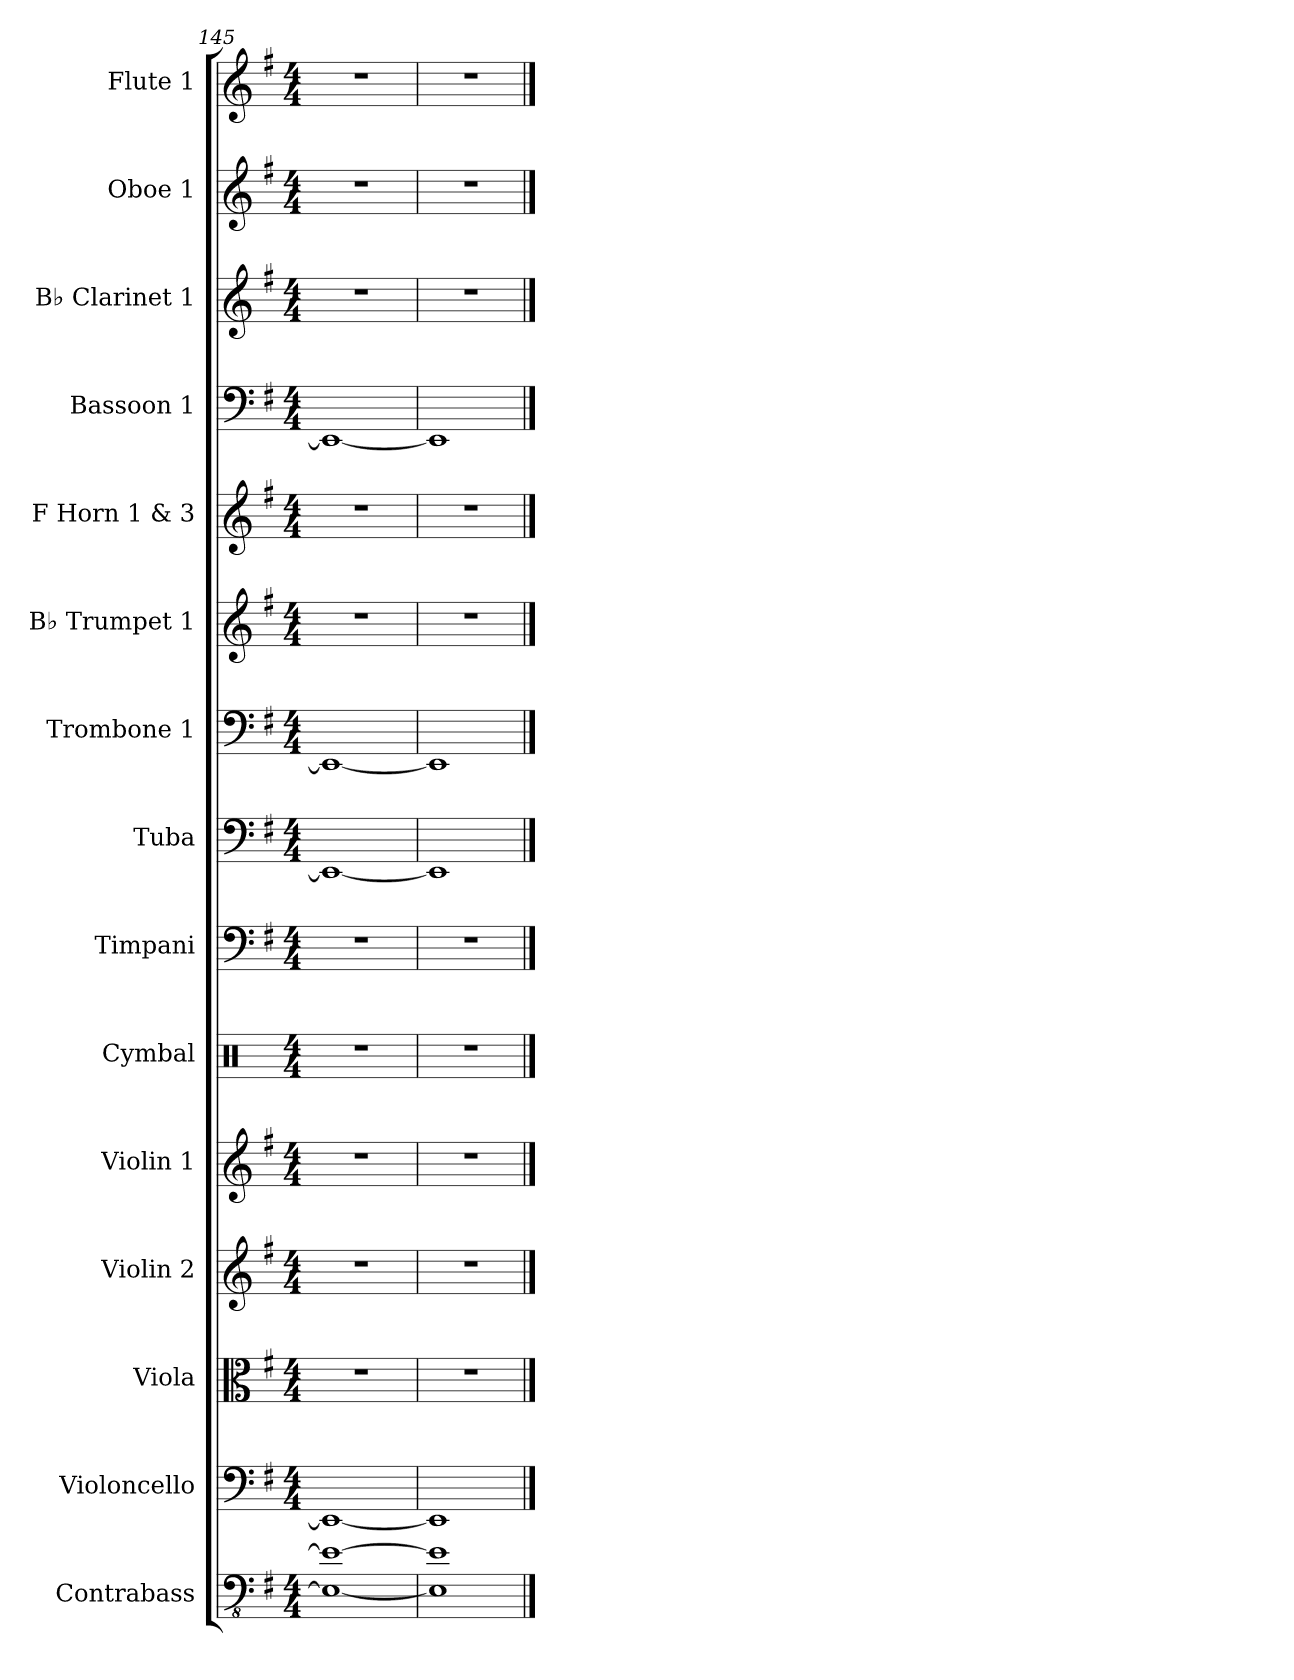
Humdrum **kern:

**kern	**kern	**kern	**kern	**kern	**kern	**kern	**kern	**kern	**kern	**kern	**kern	**kern	**kern	**kern
*part15	*part14	*part13	*part12	*part11	*part10	*part9	*part8	*part7	*part6	*part5	*part4	*part3	*part2	*part1
*staff15	*staff14	*staff13	*staff12	*staff11	*staff10	*staff9	*staff8	*staff7	*staff6	*staff5	*staff4	*staff3	*staff2	*staff1
*I"Contrabass	*I"Violoncello	*I"Viola	*I"Violin 2	*I"Violin 1	*I"Cymbal	*I"Timpani	*I"Tuba	*I"Trombone 1	*I"B♭ Trumpet 1	*I"F Horn 1 &amp; 3	*I"Bassoon 1	*I"B♭ Clarinet 1	*I"Oboe 1	*I"Flute 1
*I'Cb.	*I'Vc.	*I'Vla.	*I'Vln. 2	*I'Vln. 1	*I'Cym.	*I'Timp.	*I'Tba.	*I'Tbn. 1	*I'B♭ Tpt. 1	*I'F Hn. 1 3	*I'Bsn. 1	*I'B♭ Cl. 1	*I'Ob. 1	*I'Fl. 1
*clefFv4	*clefF4	*clefC3	*clefG2	*clefG2	*clefX	*clefF4	*clefF4	*clefF4	*clefG2	*clefG2	*clefF4	*clefG2	*clefG2	*clefG2
*ITrd7c12	*	*	*	*	*	*	*	*	*ITrd1c2	*ITrd4c7	*	*ITrd1c2	*	*
*k[f#]	*k[f#]	*k[f#]	*k[f#]	*k[f#]	*k[]	*k[f#]	*k[f#]	*k[f#]	*k[b-]	*k[]	*k[f#]	*k[b-]	*k[f#]	*k[f#]
*M4/4	*M4/4	*M4/4	*M4/4	*M4/4	*M4/4	*M4/4	*M4/4	*M4/4	*M4/4	*M4/4	*M4/4	*M4/4	*M4/4	*M4/4
=145	=145	=145	=145	=145	=145	=145	=145	=145	=145	=145	=145	=145	=145	=145
1EEE_ 1EE_	1EE_	1r	1r	1r	1r	1r	1EE_	1EE_	1r	1r	1EE_	1r	1r	1r
=146	=146	=146	=146	=146	=146	=146	=146	=146	=146	=146	=146	=146	=146	=146
1EEE] 1EE]	1EE]	1r	1r	1r	1r	1r	1EE]	1EE]	1r	1r	1EE]	1r	1r	1r
==	==	==	==	==	==	==	==	==	==	==	==	==	==	==
*-	*-	*-	*-	*-	*-	*-	*-	*-	*-	*-	*-	*-	*-	*-
